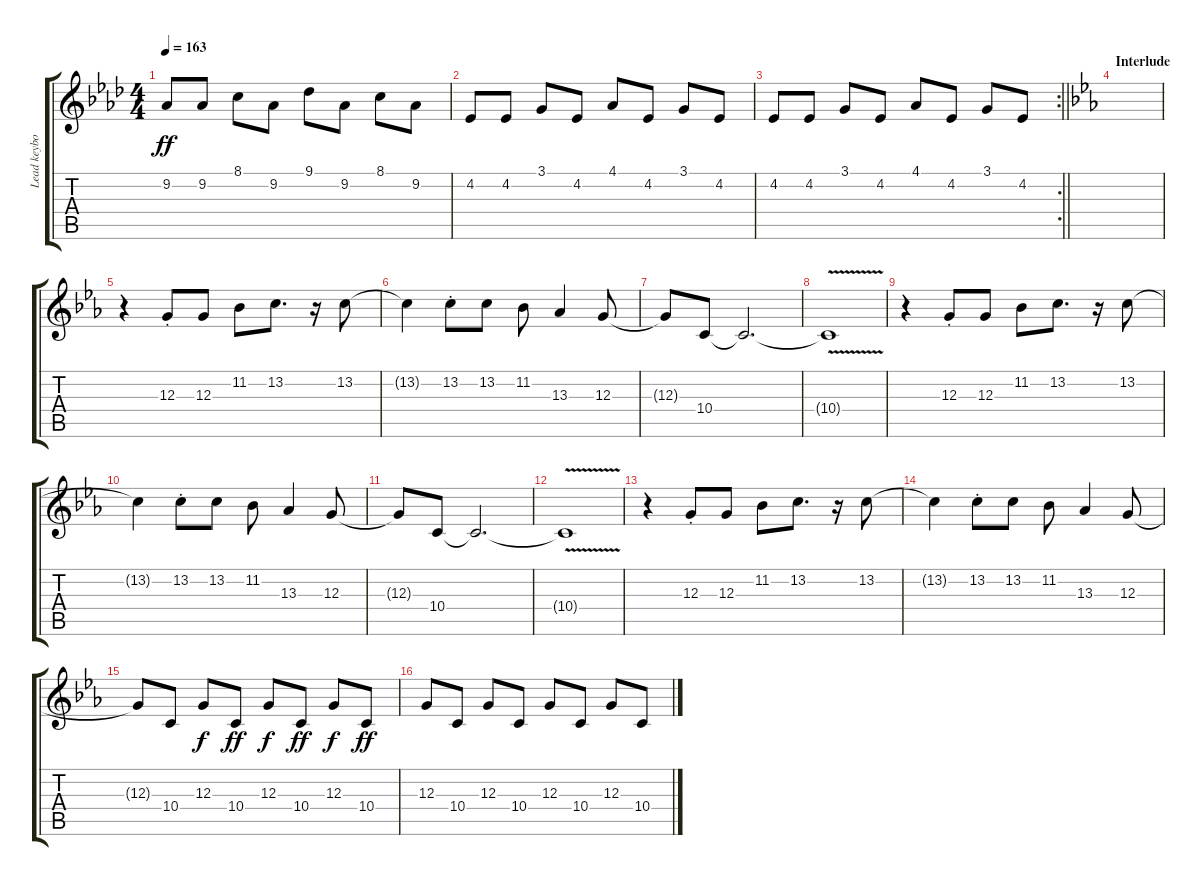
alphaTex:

\track ("Lead keyboards" "Lead keybo") {instrument lead1square}
\staff {score tabs}
\tuning (E4 B3 G3 D3 A2 E2) {hide}
\ts (4 4)
\tempo 163
\clef g2
\ks fminor
9.2.8{dy ff} 9.2.8 8.1.8 9.2.8 9.1.8 9.2.8 8.1.8 9.2.8 |
4.2.8 4.2.8 3.1.8 4.2.8 4.1.8 4.2.8 3.1.8 4.2.8 |
\rc 2
\barLineRight lightlight
4.2.8 4.2.8 3.1.8 4.2.8 4.1.8 4.2.8 3.1.8 4.2.8 |
\section ("" "Interlude")
\ks cminor
|
r.4 12.3{st}.8 12.3.8 11.2.8 13.2.8{d} r.16 13.2.8 |
13.2{t}.4 13.2{st}.8 13.2.8 11.2.8 13.3.4 12.3.8 |
12.3{t}.8 10.4.8 10.4{t}.2{d} |
10.4{v t}.1 |
r.4 12.3{st}.8 12.3.8 11.2.8 13.2.8{d} r.16 13.2.8 |
13.2{t}.4 13.2{st}.8 13.2.8 11.2.8 13.3.4 12.3.8 |
12.3{t}.8 10.4.8 10.4{t}.2{d} |
10.4{v t}.1 |
r.4 12.3{st}.8 12.3.8 11.2.8 13.2.8{d} r.16 13.2.8 |
13.2{t}.4 13.2{st}.8 13.2.8 11.2.8 13.3.4 12.3.8 |
12.3{t}.8 10.4.8 12.3.8{dy f} 10.4.8{dy ff} 12.3.8{dy f} 10.4.8{dy ff} 12.3.8{dy f} 10.4.8{dy ff} |
12.3.8 10.4.8 12.3.8 10.4.8 12.3.8 10.4.8 12.3.8 10.4.8
